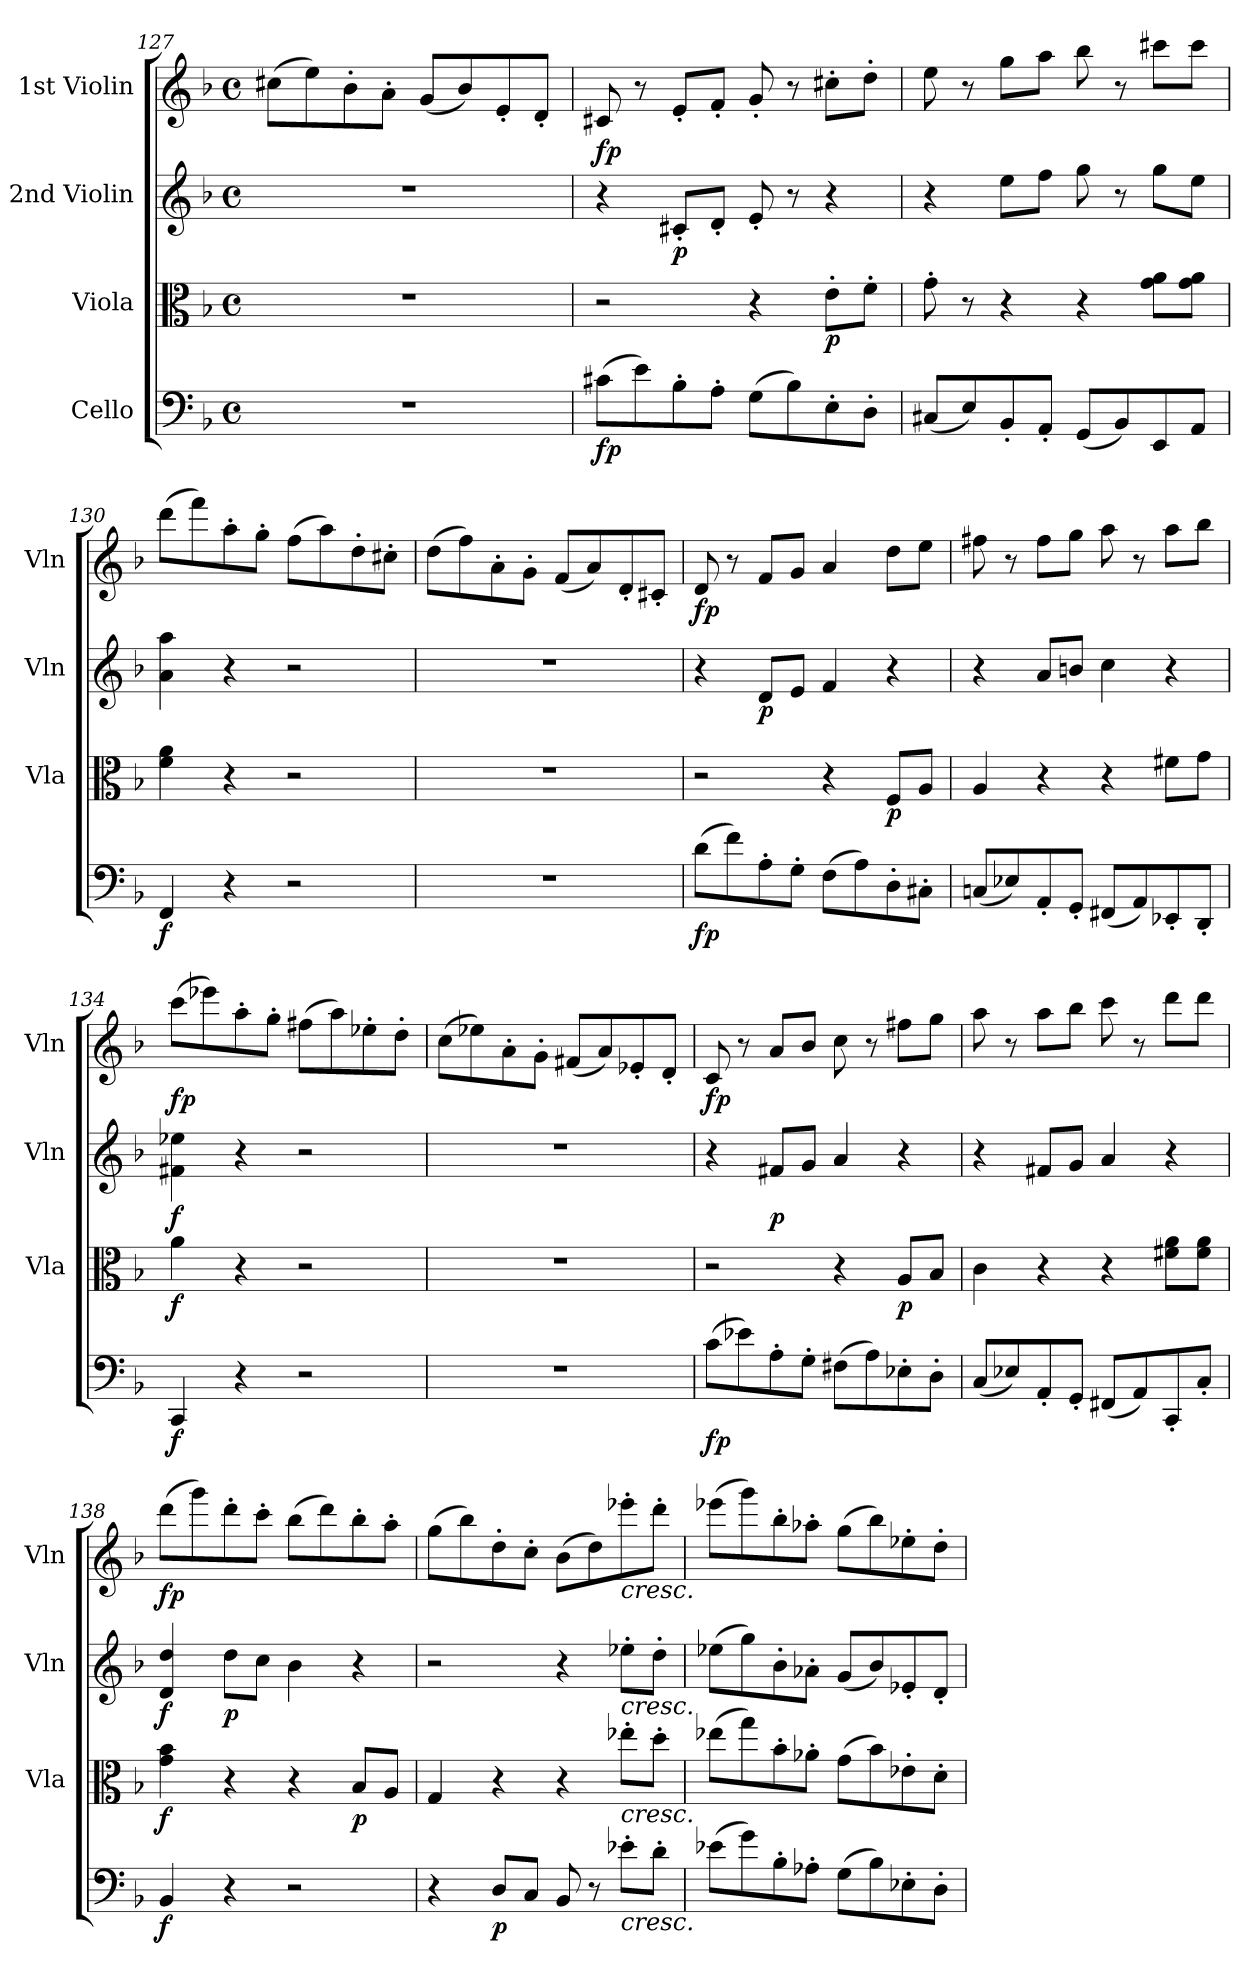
**kern	**dynam	**kern	**dynam	**kern	**dynam	**kern	**dynam
*part4	*part4	*part3	*part3	*part2	*part2	*part1	*part1
*staff4	*staff4	*staff3	*staff3	*staff2	*staff2	*staff1	*staff1
*I"Cello	*	*I"Viola	*	*I"2nd Violin	*	*I"1st Violin	*
*	*	*I'Vla	*	*I'Vln	*	*I'Vln	*
*clefF4	*	*clefC3	*	*clefG2	*	*clefG2	*
*k[b-]	*	*k[b-]	*	*k[b-]	*	*k[b-]	*
*M4/4	*	*M4/4	*	*M4/4	*	*M4/4	*
*met(c)	*	*met(c)	*	*met(c)	*	*met(c)	*
=127	=127	=127	=127	=127	=127	=127	=127
1r	.	1r	.	1r	.	(8cc#XL	.
.	.	.	.	.	.	8ee)	.
.	.	.	.	.	.	8b-'	.
.	.	.	.	.	.	8a'J	.
.	.	.	.	.	.	(8gL	.
.	.	.	.	.	.	8b-)	.
.	.	.	.	.	.	8e'	.
.	.	.	.	.	.	8d'J	.
=128	=128	=128	=128	=128	=128	=128	=128
(8c#XL	fp	2r	.	4r	.	8c#X	fp
8e)	.	.	.	.	.	8r	.
8B-'	.	.	.	8c#X'L	p	8e'L	.
8A'J	.	.	.	8d'J	.	8f'J	.
(8GL	.	4r	.	8e'	.	8g'	.
8B-)	.	.	.	8r	.	8r	.
8E'	.	8e'L	p	4r	.	8cc#X'L	.
8D'J	.	8f'J	.	.	.	8dd'J	.
=129	=129	=129	=129	=129	=129	=129	=129
(8C#XL	.	8g'	.	4r	.	8ee	.
8E)	.	8r	.	.	.	8r	.
8BB-'	.	4r	.	8eeL	.	8ggL	.
8AA'J	.	.	.	8ffJ	.	8aaJ	.
(8GGL	.	4r	.	8gg	.	8bb-	.
8BB-)	.	.	.	8r	.	8r	.
8EE	.	8g 8aL	.	8ggL	.	8ccc#XL	.
8AAJ	.	8g 8aJ	.	8eeJ	.	8ccc#J	.
=130	=130	=130	=130	=130	=130	=130	=130
4FF	f	4f 4a	.	4a 4aa	.	(8dddL	.
.	.	.	.	.	.	8fff)	.
4r	.	4r	.	4r	.	8aa'	.
.	.	.	.	.	.	8gg'J	.
2r	.	2r	.	2r	.	(8ffL	.
.	.	.	.	.	.	8aa)	.
.	.	.	.	.	.	8dd'	.
.	.	.	.	.	.	8cc#X'J	.
=131	=131	=131	=131	=131	=131	=131	=131
1r	.	1r	.	1r	.	(8ddL	.
.	.	.	.	.	.	8ff)	.
.	.	.	.	.	.	8a'	.
.	.	.	.	.	.	8g'J	.
.	.	.	.	.	.	(8fL	.
.	.	.	.	.	.	8a)	.
.	.	.	.	.	.	8d'	.
.	.	.	.	.	.	8c#X'J	.
=132	=132	=132	=132	=132	=132	=132	=132
(8dL	fp	2r	.	4r	.	8d	fp
8f)	.	.	.	.	.	8r	.
8A'	.	.	.	8dL	p	8fL	.
8G'J	.	.	.	8eJ	.	8gJ	.
(8FL	.	4r	.	4f	.	4a	.
8A)	.	.	.	.	.	.	.
8D'	.	8FL	p	4r	.	8ddL	.
8C#X'J	.	8AJ	.	.	.	8eeJ	.
=133	=133	=133	=133	=133	=133	=133	=133
(8CnL	.	4A	.	4r	.	8ff#X	.
8E-X)	.	.	.	.	.	8r	.
8AA'	.	4r	.	8aL	.	8ff#L	.
8GG'J	.	.	.	8bnJ	.	8ggJ	.
(8FF#XL	.	4r	.	4cc	.	8aa	.
8AA)	.	.	.	.	.	8r	.
8EE-X'	.	8f#XL	.	4r	.	8aaL	.
8DD'J	.	8gJ	.	.	.	8bb-J	.
=134	=134	=134	=134	=134	=134	=134	=134
4CC	f	4a	f	4f#X 4ee-X	f	(8cccL	fp
.	.	.	.	.	.	8eee-X)	.
4r	.	4r	.	4r	.	8aa'	.
.	.	.	.	.	.	8gg'J	.
2r	.	2r	.	2r	.	(8ff#XL	.
.	.	.	.	.	.	8aa)	.
.	.	.	.	.	.	8ee-X'	.
.	.	.	.	.	.	8dd'J	.
=135	=135	=135	=135	=135	=135	=135	=135
1r	.	1r	.	1r	.	(8ccL	.
.	.	.	.	.	.	8ee-X)	.
.	.	.	.	.	.	8a'	.
.	.	.	.	.	.	8g'J	.
.	.	.	.	.	.	(8f#XL	.
.	.	.	.	.	.	8a)	.
.	.	.	.	.	.	8e-X'	.
.	.	.	.	.	.	8d'J	.
=136	=136	=136	=136	=136	=136	=136	=136
(8cL	fp	2r	.	4r	.	8c	fp
8e-X)	.	.	.	.	.	8r	.
8A'	.	.	.	8f#XL	p	8aL	.
8G'J	.	.	.	8gJ	.	8b-J	.
(8F#XL	.	4r	.	4a	.	8cc	.
8A)	.	.	.	.	.	8r	.
8E-X'	.	8AL	p	4r	.	8ff#XL	.
8D'J	.	8B-J	.	.	.	8ggJ	.
=137	=137	=137	=137	=137	=137	=137	=137
(8CL	.	4c	.	4r	.	8aa	.
8E-X)	.	.	.	.	.	8r	.
8AA'	.	4r	.	8f#XL	.	8aaL	.
8GG'J	.	.	.	8gJ	.	8bb-J	.
(8FF#XL	.	4r	.	4a	.	8ccc	.
8AA)	.	.	.	.	.	8r	.
8CC'	.	8f#X 8aL	.	4r	.	8dddL	.
8C'J	.	8f# 8aJ	.	.	.	8dddJ	.
=138	=138	=138	=138	=138	=138	=138	=138
4BB-	f	4g 4b-	f	4d 4dd	f	(8dddL	fp
.	.	.	.	.	.	8ggg)	.
4r	.	4r	.	8ddL	p	8ddd'	.
.	.	.	.	8ccJ	.	8ccc'J	.
2r	.	4r	.	4b-	.	(8bb-L	.
.	.	.	.	.	.	8ddd)	.
.	.	8B-L	p	4r	.	8bb-'	.
.	.	8AJ	.	.	.	8aa'J	.
=139	=139	=139	=139	=139	=139	=139	=139
4r	.	4G	.	2r	.	(8ggL	.
.	.	.	.	.	.	8bb-)	.
8DL	p	4r	.	.	.	8dd'	.
8CJ	.	.	.	.	.	8cc'J	.
8BB-	.	4r	.	4r	.	(8b-L	.
8r	.	.	.	.	.	8dd)	.
!	!	!	!	!	!	!LO:TX:b:i:t=cresc.	!
!	!	!	!	!LO:TX:b:i:t=cresc.	!	!	!
!	!	!LO:TX:b:i:t=cresc.	!	!	!	!	!
!LO:TX:b:i:t=cresc.	!	!	!	!	!	!	!
8e-X'L	.	8ee-X'L	.	8ee-X'L	.	8eee-X'	.
8d'J	.	8dd'J	.	8dd'J	.	8ddd'J	.
=140	=140	=140	=140	=140	=140	=140	=140
(8e-XL	.	(8ee-XL	.	(8ee-XL	.	(8eee-XL	.
8g)	.	8gg)	.	8gg)	.	8ggg)	.
8B-'	.	8b-'	.	8b-'	.	8bb-'	.
8A-X'J	.	8a-X'J	.	8a-X'J	.	8aa-X'J	.
(8GL	.	(8gL	.	(8gL	.	(8ggL	.
8B-)	.	8b-)	.	8b-)	.	8bb-)	.
8E-X'	.	8e-X'	.	8e-X'	.	8ee-X'	.
8D'J	.	8d'J	.	8d'J	.	8dd'J	.
=	=	=	=	=	=	=	=
*-	*-	*-	*-	*-	*-	*-	*-
